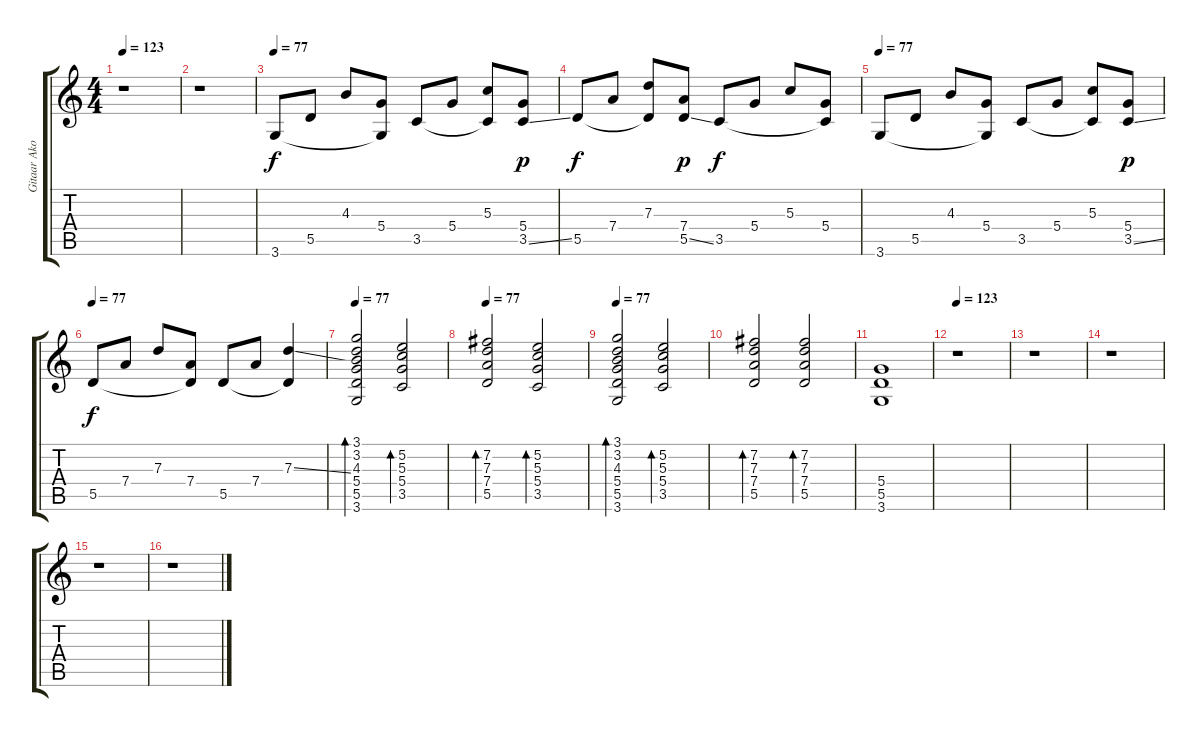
\track ("Gitaar Akoestisch" "Gitaar Ako") {instrument acousticguitarsteel}
\staff {score tabs}
\tuning (E4 B3 G3 D3 A2 E2) {hide}
\ts (4 4)
\tempo 123
\clef g2
\ks c
r.1{dy f} |
r.1 |
\tempo 77
3.6.8 5.5.8 4.3.8 (5.4 3.6{t}).8 3.5.8 5.4.8 (5.3 3.5{t}).8 (5.4 3.5{ss}).8{dy p} |
5.5.8{dy f} 7.4.8 (7.3 5.5{t}).8 (7.4 5.5{ss}).8{dy p} 3.5.8{dy f} 5.4.8 5.3.8 (5.4 3.5{t}).8 |
\tempo 77
3.6.8 5.5.8 4.3.8 (5.4 3.6{t}).8 3.5.8 5.4.8 (5.3 3.5{t}).8 (5.4 3.5{ss}).8{dy p} |
\tempo 77
5.5.8{dy f} 7.4.8 7.3.8 (7.4 5.5{t}).8 5.5.8 7.4.8 (7.3{ss} 5.5{t}).4 |
\tempo 77
(3.1 3.2 4.3 5.4 5.5 3.6).2{bd 120} (5.2 5.3 5.4 3.5).2{bd 120} |
\tempo 77
(7.2 7.3 7.4 5.5).2{bd 120} (5.2 5.3 5.4 3.5).2{bd 120} |
\tempo 77
(3.1 3.2 4.3 5.4 5.5 3.6).2{bd 120} (5.2 5.3 5.4 3.5).2{bd 120} |
(7.2 7.3 7.4 5.5).2{bd 120} (7.2 7.3 7.4 5.5).2{bd 120} |
(5.4 5.5 3.6).1 |
\tempo 123
r.1 |
r.1 |
r.1 |
r.1 |
r.1
